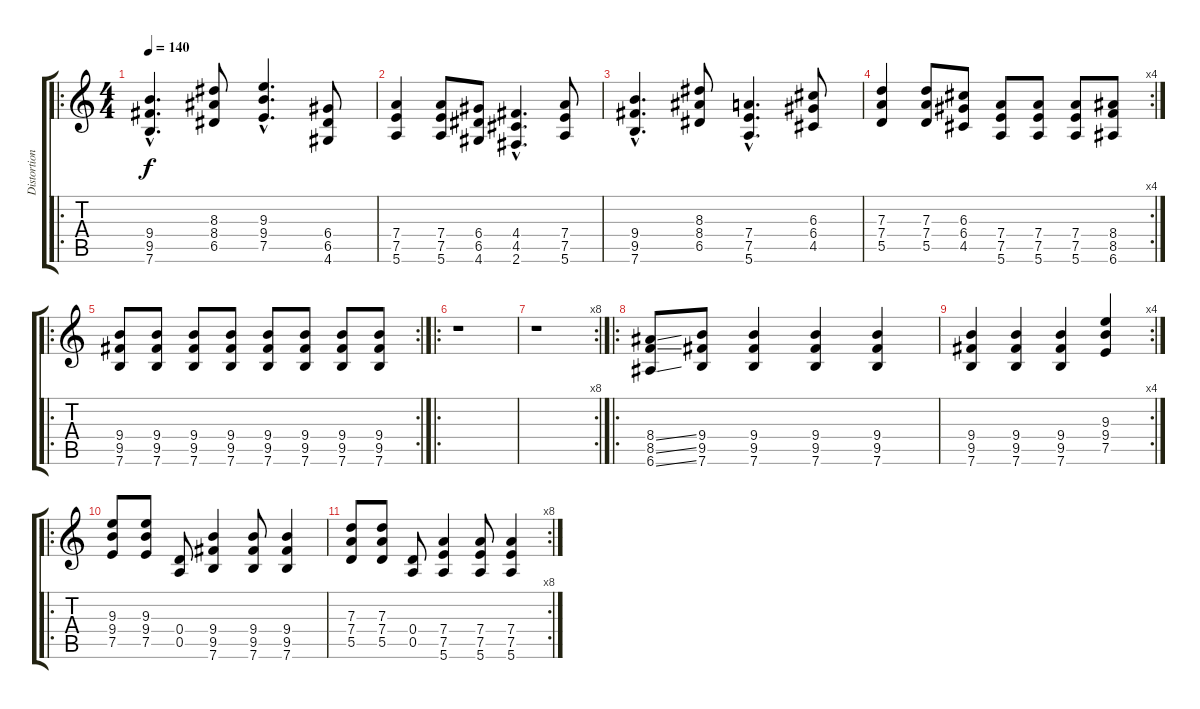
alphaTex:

\track ("Distortion Guitar" "Distortion") {instrument overdrivenguitar}
\staff {score tabs}
\tuning (E4 B3 G3 D3 A2 E2) {hide}
\ro
\ts (4 4)
\tempo 140
\clef g2
\ks c
(9.4{hac} 9.5{hac} 7.6{hac}).4{d dy f} (8.3 8.4 6.5).8 (9.3{hac} 9.4{hac} 7.5{hac}).4{d} (6.4 6.5 4.6).8 |
(7.4 7.5 5.6).4 (7.4 7.5 5.6).8 (6.4 6.5 4.6).8 (4.4{hac} 4.5{hac} 2.6{hac}).4{d} (7.4 7.5 5.6).8 |
(9.4{hac} 9.5{hac} 7.6{hac}).4{d} (8.3 8.4 6.5).8 (7.4{hac} 7.5{hac} 5.6{hac}).4{d} (6.3 6.4 4.5).8 |
\rc 4
(7.3 7.4 5.5).4 (7.3 7.4 5.5).8 (6.3 6.4 4.5).8 (7.4 7.5 5.6).8 (7.4 7.5 5.6).8 (7.4 7.5 5.6).8 (8.4 8.5 6.6).8 |
\ro
\rc 2
(9.4 9.5 7.6).8 (9.4 9.5 7.6).8 (9.4 9.5 7.6).8 (9.4 9.5 7.6).8 (9.4 9.5 7.6).8 (9.4 9.5 7.6).8 (9.4 9.5 7.6).8 (9.4 9.5 7.6).8 |
\ro
r.1 |
\rc 8
r.1 |
\ro
(8.4{ss} 8.5{ss} 6.6{ss}).8 (9.4 9.5 7.6).8 (9.4 9.5 7.6).4 (9.4 9.5 7.6).4 (9.4 9.5 7.6).4 |
\rc 4
(9.4 9.5 7.6).4 (9.4 9.5 7.6).4 (9.4 9.5 7.6).4 (9.3 9.4 7.5).4 |
\ro
(9.3 9.4 7.5).8 (9.3 9.4 7.5).8 (0.4 0.5).8 (9.4 9.5 7.6).4 (9.4 9.5 7.6).8 (9.4 9.5 7.6).4 |
\rc 8
(7.3 7.4 5.5).8 (7.3 7.4 5.5).8 (0.4 0.5).8 (7.4 7.5 5.6).4 (7.4 7.5 5.6).8 (7.4 7.5 5.6).4
